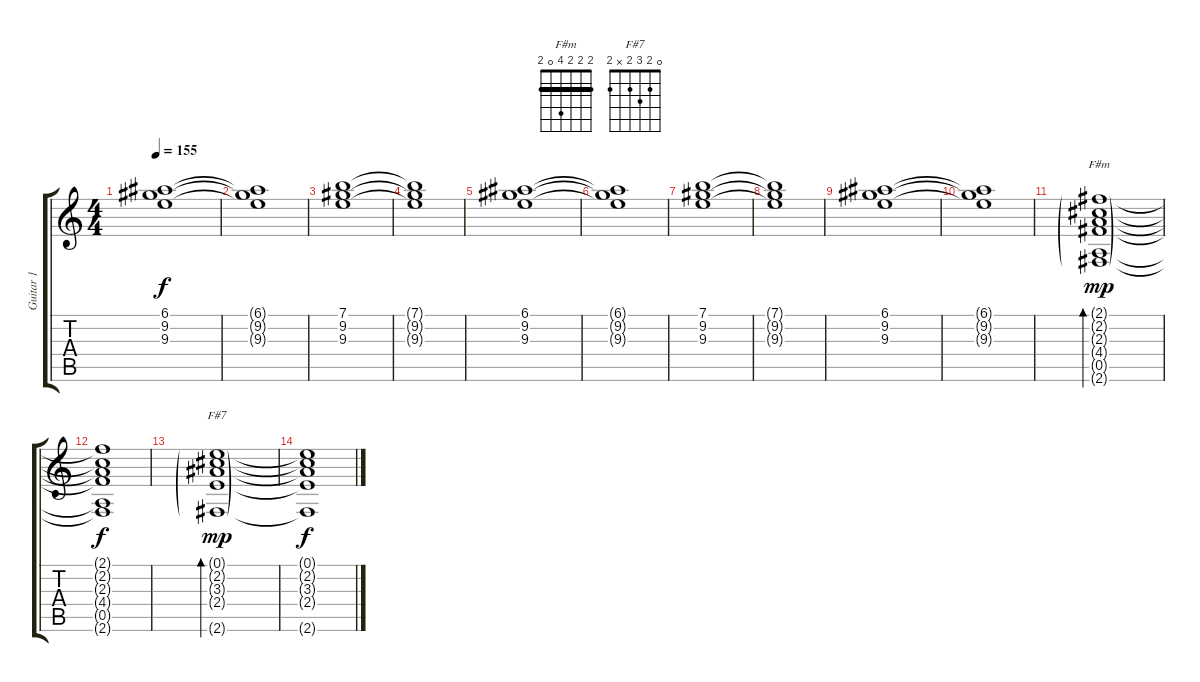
\track ("Guitar 1" "Guitar 1") {instrument distortionguitar}
\staff {score tabs}
\tuning (E4 B3 G3 D3 A2 E2) {hide}
\chord ("F#m" 2 2 2 4 0 2) {barre 2}
\chord ("F#7" 0 2 3 2 x 2)
\ts (4 4)
\tempo 155
\clef g2
\ks c
(6.1 9.2 9.3).1{dy f} |
(6.1{t} 9.2{t} 9.3{t}).1 |
(7.1 9.2 9.3).1 |
(7.1{t} 9.2{t} 9.3{t}).1 |
(6.1 9.2 9.3).1 |
(6.1{t} 9.2{t} 9.3{t}).1 |
(7.1 9.2 9.3).1 |
(7.1{t} 9.2{t} 9.3{t}).1 |
(6.1 9.2 9.3).1 |
(6.1{t} 9.2{t} 9.3{t}).1 |
(2.1{g} 2.2{g} 2.3{g} 4.4{g} 0.5{g} 2.6{g}).1{bd 480 ch "F#m" dy mp} |
(2.1{t} 2.2{t} 2.3{t} 4.4{t} 0.5{t} 2.6{t}).1{dy f} |
(0.1{g} 2.2{g} 3.3{g} 2.4{g} 2.6{g}).1{bd 480 ch "F#7" dy mp} |
(0.1{t} 2.2{t} 3.3{t} 2.4{t} 2.6{t}).1{dy f}
